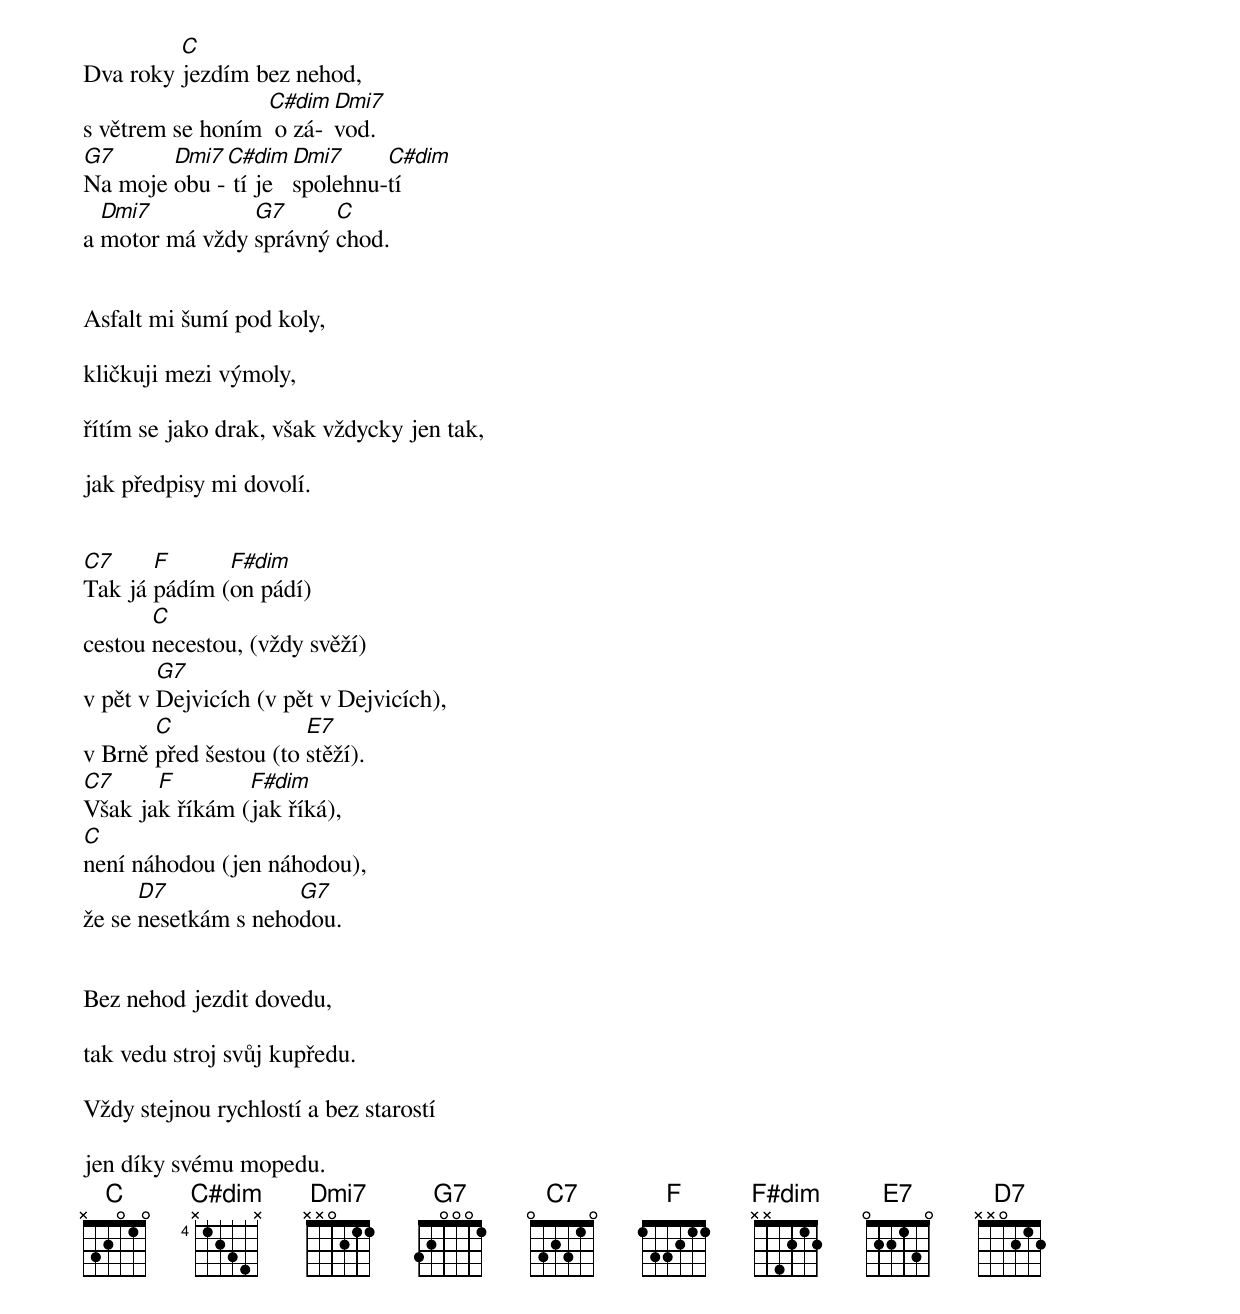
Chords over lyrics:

         C
Dva roky jezdím bez nehod,
                  C#dim Dmi7
s větrem se honím  o zá-vod.
G7      Dmi7 C#dim  Dmi7     C#dim
Na moje obu - tí je spolehnu-tí
  Dmi7          G7      C
a motor má vždy správný chod.


Asfalt mi šumí pod koly,

kličkuji mezi výmoly,

řítím se jako drak, však vždycky jen tak,

jak předpisy mi dovolí.


C7     F      F#dim
Tak já pádím (on pádí)
       C
cestou necestou, (vždy svěží)
        G7
v pět v Dejvicích (v pět v Dejvicích),
       C               E7
v Brně před šestou (to stěží).
C7     F        F#dim
Však jak říkám (jak říká),
C
není náhodou (jen náhodou),
      D7             G7
že se nesetkám s nehodou.


Bez nehod jezdit dovedu,

tak vedu stroj svůj kupředu.

Vždy stejnou rychlostí a bez starostí

jen díky svému mopedu.
